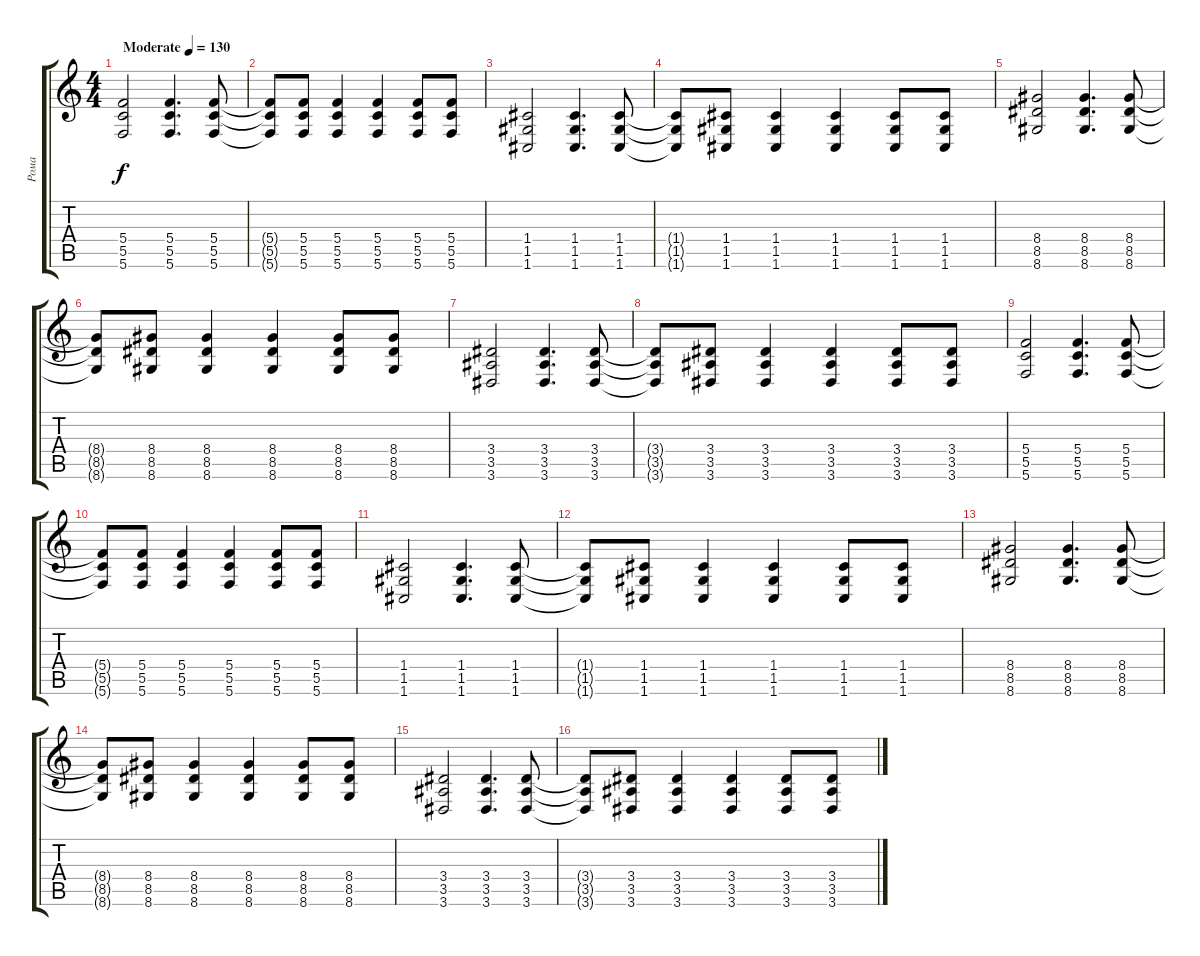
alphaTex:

\track ("Рома" "Рома") {instrument acousticguitarsteel}
\staff {score tabs}
\tuning (D4 A3 F3 C3 G2 C2) {hide}
\ts (4 4)
\tempo (130 "Moderate")
\clef g2
\ks c
(5.4 5.5 5.6).2{dy f instrument acousticguitarsteel} (5.4 5.5 5.6).4{d} (5.4 5.5 5.6).8 |
(5.4{t} 5.5{t} 5.6{t}).8 (5.4 5.5 5.6).8 (5.4 5.5 5.6).4 (5.4 5.5 5.6).4 (5.4 5.5 5.6).8 (5.4 5.5 5.6).8 |
(1.4 1.5 1.6).2 (1.4 1.5 1.6).4{d} (1.4 1.5 1.6).8 |
(1.4{t} 1.5{t} 1.6{t}).8 (1.4 1.5 1.6).8 (1.4 1.5 1.6).4 (1.4 1.5 1.6).4 (1.4 1.5 1.6).8 (1.4 1.5 1.6).8 |
(8.4 8.5 8.6).2 (8.4 8.5 8.6).4{d} (8.4 8.5 8.6).8 |
(8.4{t} 8.5{t} 8.6{t}).8 (8.4 8.5 8.6).8 (8.4 8.5 8.6).4 (8.4 8.5 8.6).4 (8.4 8.5 8.6).8 (8.4 8.5 8.6).8 |
(3.4 3.5 3.6).2 (3.4 3.5 3.6).4{d} (3.4 3.5 3.6).8 |
(3.4{t} 3.5{t} 3.6{t}).8 (3.4 3.5 3.6).8 (3.4 3.5 3.6).4 (3.4 3.5 3.6).4 (3.4 3.5 3.6).8 (3.4 3.5 3.6).8 |
(5.4 5.5 5.6).2 (5.4 5.5 5.6).4{d} (5.4 5.5 5.6).8 |
(5.4{t} 5.5{t} 5.6{t}).8 (5.4 5.5 5.6).8 (5.4 5.5 5.6).4 (5.4 5.5 5.6).4 (5.4 5.5 5.6).8 (5.4 5.5 5.6).8 |
(1.4 1.5 1.6).2 (1.4 1.5 1.6).4{d} (1.4 1.5 1.6).8 |
(1.4{t} 1.5{t} 1.6{t}).8 (1.4 1.5 1.6).8 (1.4 1.5 1.6).4 (1.4 1.5 1.6).4 (1.4 1.5 1.6).8 (1.4 1.5 1.6).8 |
(8.4 8.5 8.6).2 (8.4 8.5 8.6).4{d} (8.4 8.5 8.6).8 |
(8.4{t} 8.5{t} 8.6{t}).8 (8.4 8.5 8.6).8 (8.4 8.5 8.6).4 (8.4 8.5 8.6).4 (8.4 8.5 8.6).8 (8.4 8.5 8.6).8 |
(3.4 3.5 3.6).2 (3.4 3.5 3.6).4{d} (3.4 3.5 3.6).8 |
(3.4{t} 3.5{t} 3.6{t}).8 (3.4 3.5 3.6).8 (3.4 3.5 3.6).4 (3.4 3.5 3.6).4 (3.4 3.5 3.6).8 (3.4 3.5 3.6).8
